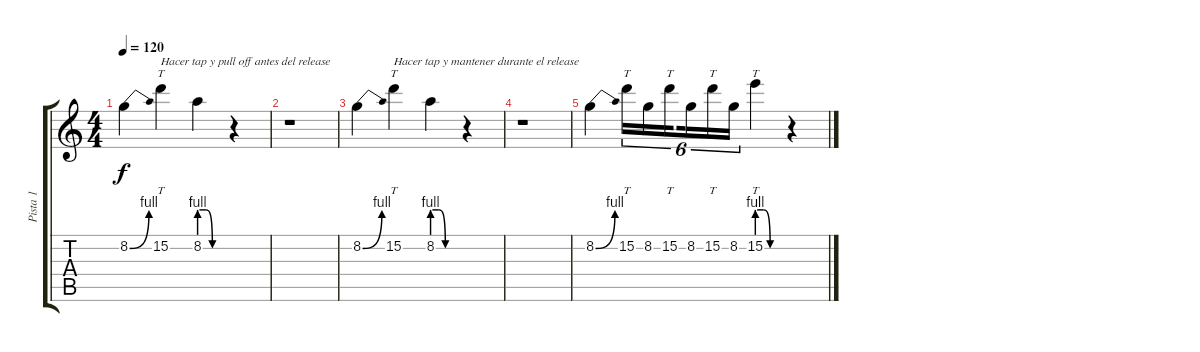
\track ("Pista 1" "Pista 1") {instrument acousticguitarsteel}
\staff {score tabs}
\tuning (E4 B3 G3 D3 A2 E2) {hide}
\ts (4 4)
\tempo 120
\clef g2
\ks c
8.2{be (bend 0 0 60 4)}.4{dy f instrument acousticguitarsteel} 15.2.4{tt txt "Hacer tap y pull off antes del release"} 8.2{be (custom 0 4 15 4 30 0 60 0)}.4 r.4 |
r.1 |
8.2{be (bend 0 0 60 4)}.4 15.2.4{tt txt "Hacer tap y mantener durante el release"} 8.2{be (custom 0 4 15 4 30 0 60 0)}.4 r.4 |
r.1 |
8.2{be (bend 0 0 60 4)}.4 15.2.16{tt tu (6 4)} 8.2.16{tu (6 4)} 15.2.16{tt tu (6 4) beam splitsecondary} 8.2.16{tu (6 4)} 15.2.16{tt tu (6 4)} 8.2.16{tu (6 4)} 15.2{be (custom 0 4 15 4 30 0 60 0)}.4{tt} r.4
